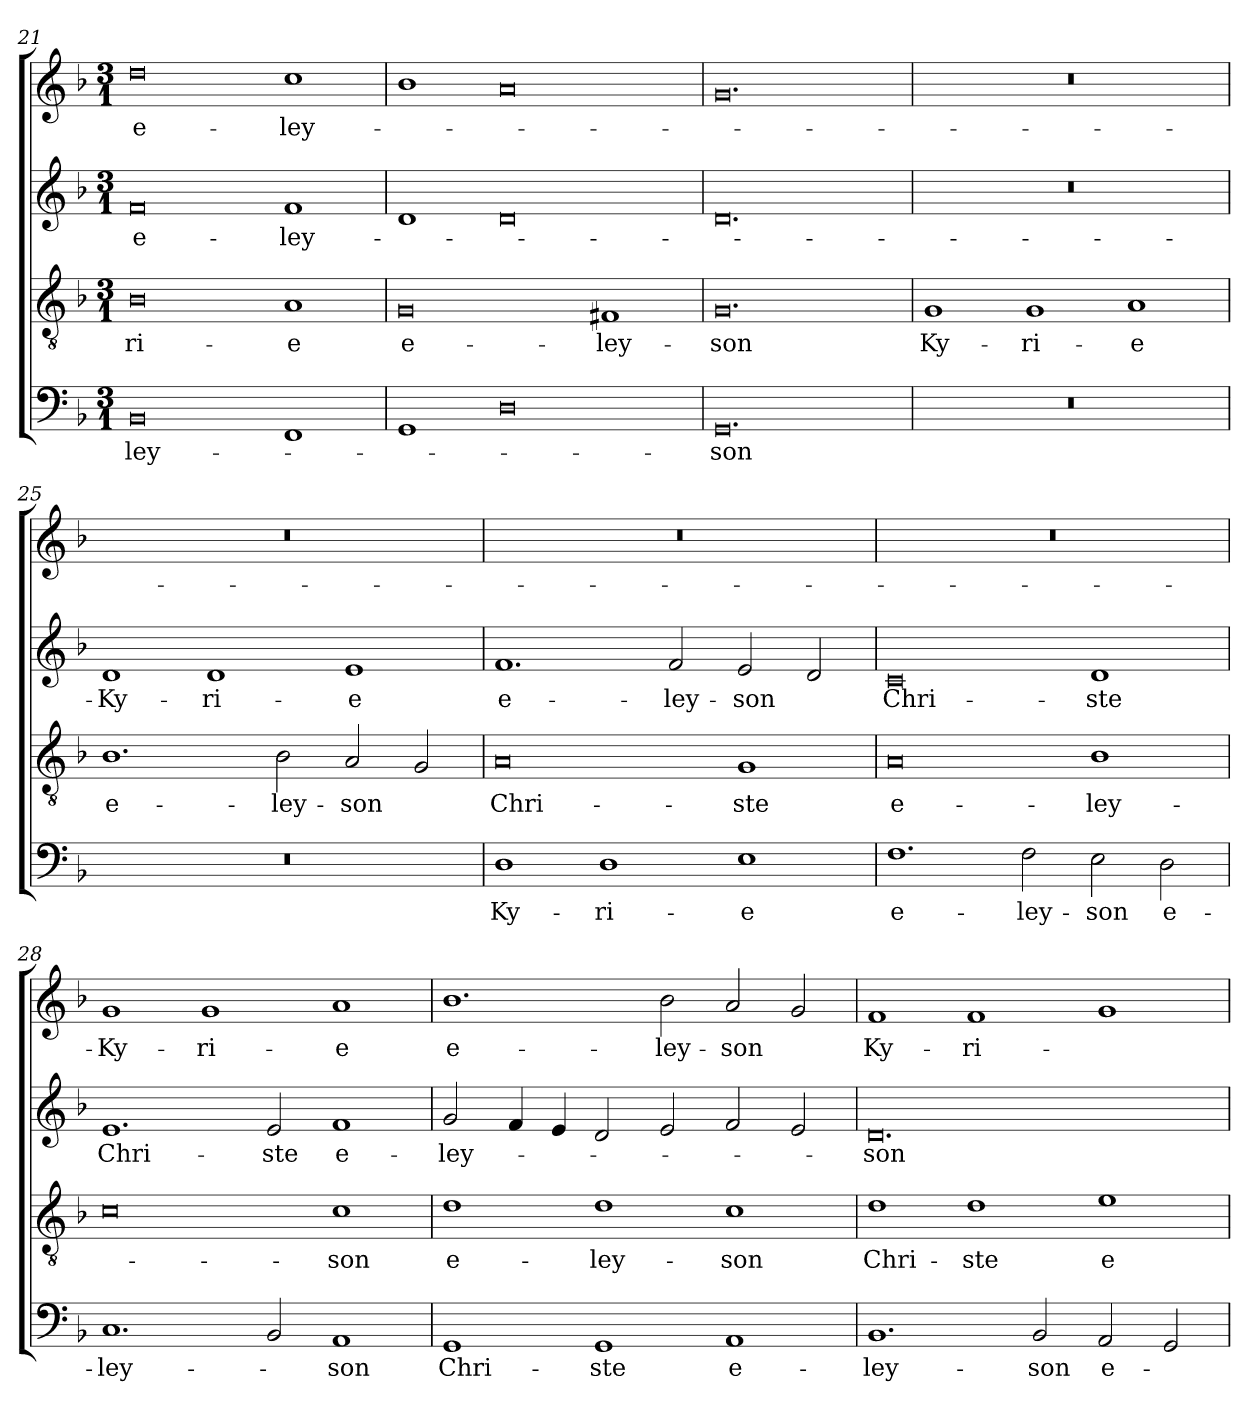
**kern	**text	**kern	**text	**kern	**text	**kern	**text
*part4	*part4	*part3	*part3	*part2	*part2	*part1	*part1
*staff4	*staff4	*staff3	*staff3	*staff2	*staff2	*staff1	*staff1
*clefF4	*	*clefGv2	*	*clefG2	*	*clefG2	*
*k[b-]	*	*k[b-]	*	*k[b-]	*	*k[b-]	*
*M3/1	*	*M3/1	*	*M3/1	*	*M3/1	*
=21	=21	=21	=21	=21	=21	=21	=21
0BB-	-ley-	0B-	-ri-	0f	e-	0dd	e-
1FF	.	1A	-e	1f	-ley-	1cc	-ley-
=22	=22	=22	=22	=22	=22	=22	=22
1GG	.	0G	e-	1d	.	1b-	.
0D	.	.	.	0d	.	0a	.
.	.	1F#X	-ley-	.	.	.	.
=23	=23	=23	=23	=23	=23	=23	=23
0.GG	-son	0.G	-son	0.d	.	0.g	.
=24	=24	=24	=24	=24	=24	=24	=24
1%3r	.	1G	Ky-	1%3r	.	1%3r	.
.	.	1G	-ri-	.	.	.	.
.	.	1A	-e	.	.	.	.
=25	=25	=25	=25	=25	=25	=25	=25
1%3r	.	1.B-	e-	1d	-Ky-	1%3r	.
.	.	.	.	1d	-ri-	.	.
.	.	2B-\	-ley-	.	.	.	.
.	.	2A/	-son	1e	-e	.	.
.	.	2G/	.	.	.	.	.
=26	=26	=26	=26	=26	=26	=26	=26
1D	Ky-	0A	Chri-	1.f	e-	1%3r	.
1D	-ri-	.	.	.	.	.	.
.	.	.	.	2f/	-ley-	.	.
1E	-e	1G	-ste	2e/	-son	.	.
.	.	.	.	2d/	.	.	.
=27	=27	=27	=27	=27	=27	=27	=27
1.F	e-	0A	e-	0c	Chri-	1%3r	.
2F\	-ley-	.	.	.	.	.	.
2E\	-son	1B-	-ley-	1d	-ste	.	.
2D\	e-	.	.	.	.	.	.
=28	=28	=28	=28	=28	=28	=28	=28
1.C	-ley-	0c	.	1.e	Chri-	1g	-Ky-
.	.	.	.	.	.	1g	-ri-
2BB-/	.	.	.	2e/	-ste	.	.
1AA	-son	1c	-son	1f	e-	1a	-e
=29	=29	=29	=29	=29	=29	=29	=29
1GG	Chri-	1d	e-	2g/	-ley-	1.b-	e-
.	.	.	.	4f/	.	.	.
.	.	.	.	4e/	.	.	.
1GG	-ste	1d	-ley-	2d/	.	.	.
.	.	.	.	2e/	.	2b-\	-ley-
1AA	e-	1c	-son	2f/	.	2a/	-son
.	.	.	.	2e/	.	2g/	.
=30	=30	=30	=30	=30	=30	=30	=30
1.BB-	-ley-	1d	Chri-	0.d	-son	1f	Ky-
.	.	1d	-ste	.	.	1f	-ri-
2BB-/	-son	.	.	.	.	.	.
2AA/	e-	1e	e-	.	.	1g	.
2GG/	.	.	.	.	.	.	.
=	=	=	=	=	=	=	=
*-	*-	*-	*-	*-	*-	*-	*-
